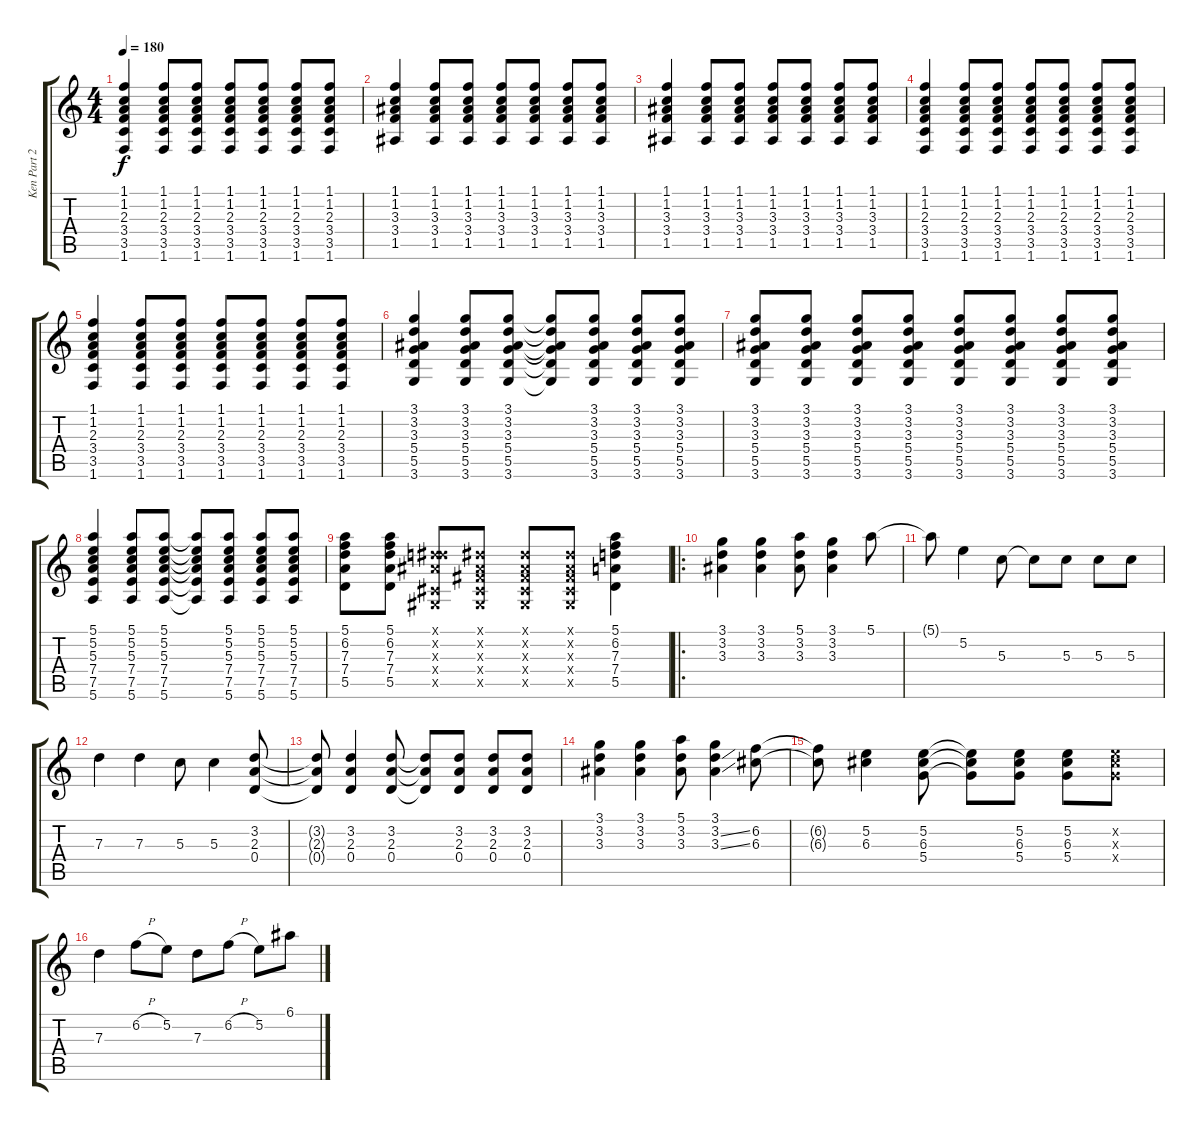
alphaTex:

\track ("Ken Part 2" "Ken Part 2") {instrument electricguitarclean}
\staff {score tabs}
\tuning (E4 B3 G3 D3 A2 E2) {hide}
\ts (4 4)
\tempo 180
\clef g2
\ks c
(1.1 1.2 2.3 3.4 3.5 1.6).4{dy f} (1.1 1.2 2.3 3.4 3.5 1.6).8 (1.1 1.2 2.3 3.4 3.5 1.6).8 (1.1 1.2 2.3 3.4 3.5 1.6).8 (1.1 1.2 2.3 3.4 3.5 1.6).8 (1.1 1.2 2.3 3.4 3.5 1.6).8 (1.1 1.2 2.3 3.4 3.5 1.6).8 |
(1.1 1.2 3.3 3.4 1.5).4 (1.1 1.2 3.3 3.4 1.5).8 (1.1 1.2 3.3 3.4 1.5).8 (1.1 1.2 3.3 3.4 1.5).8 (1.1 1.2 3.3 3.4 1.5).8 (1.1 1.2 3.3 3.4 1.5).8 (1.1 1.2 3.3 3.4 1.5).8 |
(1.1 1.2 3.3 3.4 1.5).4 (1.1 1.2 3.3 3.4 1.5).8 (1.1 1.2 3.3 3.4 1.5).8 (1.1 1.2 3.3 3.4 1.5).8 (1.1 1.2 3.3 3.4 1.5).8 (1.1 1.2 3.3 3.4 1.5).8 (1.1 1.2 3.3 3.4 1.5).8 |
(1.1 1.2 2.3 3.4 3.5 1.6).4 (1.1 1.2 2.3 3.4 3.5 1.6).8 (1.1 1.2 2.3 3.4 3.5 1.6).8 (1.1 1.2 2.3 3.4 3.5 1.6).8 (1.1 1.2 2.3 3.4 3.5 1.6).8 (1.1 1.2 2.3 3.4 3.5 1.6).8 (1.1 1.2 2.3 3.4 3.5 1.6).8 |
(1.1 1.2 2.3 3.4 3.5 1.6).4 (1.1 1.2 2.3 3.4 3.5 1.6).8 (1.1 1.2 2.3 3.4 3.5 1.6).8 (1.1 1.2 2.3 3.4 3.5 1.6).8 (1.1 1.2 2.3 3.4 3.5 1.6).8 (1.1 1.2 2.3 3.4 3.5 1.6).8 (1.1 1.2 2.3 3.4 3.5 1.6).8 |
(3.1 3.2 3.3 5.4 5.5 3.6).4 (3.1 3.2 3.3 5.4 5.5 3.6).8 (3.1 3.2 3.3 5.4 5.5 3.6).8 (3.1{t} 3.2{t} 3.3{t} 5.4{t} 5.5{t} 3.6{t}).8 (3.1 3.2 3.3 5.4 5.5 3.6).8 (3.1 3.2 3.3 5.4 5.5 3.6).8 (3.1 3.2 3.3 5.4 5.5 3.6).8 |
(3.1 3.2 3.3 5.4 5.5 3.6).8 (3.1 3.2 3.3 5.4 5.5 3.6).8 (3.1 3.2 3.3 5.4 5.5 3.6).8 (3.1 3.2 3.3 5.4 5.5 3.6).8 (3.1 3.2 3.3 5.4 5.5 3.6).8 (3.1 3.2 3.3 5.4 5.5 3.6).8 (3.1 3.2 3.3 5.4 5.5 3.6).8 (3.1 3.2 3.3 5.4 5.5 3.6).8 |
(5.1 5.2 5.3 7.4 7.5 5.6).4 (5.1 5.2 5.3 7.4 7.5 5.6).8 (5.1 5.2 5.3 7.4 7.5 5.6).8 (5.1{t} 5.2{t} 5.3{t} 7.4{t} 7.5{t} 5.6{t}).8 (5.1 5.2 5.3 7.4 7.5 5.6).8 (5.1 5.2 5.3 7.4 7.5 5.6).8 (5.1 5.2 5.3 7.4 7.5 5.6).8 |
(5.1 6.2 7.3 7.4 5.5).8 (5.1 6.2 7.3 7.4 5.5).8 (-1.1{x} -1.2{x} 7.3{x} -1.4{x} -1.5{x}).8 (-1.1{x} -1.2{x} -1.3{x} -1.4{x} -1.5{x}).8 (-1.1{x} -1.2{x} -1.3{x} -1.4{x} -1.5{x}).8 (-1.1{x} -1.2{x} -1.3{x} -1.4{x} -1.5{x}).8 (5.1 6.2 7.3 7.4 5.5).4 |
\ro
(3.1 3.2 3.3).4 (3.1 3.2 3.3).4 (5.1 3.2 3.3).8 (3.1 3.2 3.3).4 5.1.8 |
5.1{t}.8 5.2.4 5.3.8 5.3{t}.8 5.3.8 5.3.8 5.3.8 |
7.3.4 7.3.4 5.3.8 5.3.4 (3.2 2.3 0.4).8 |
(3.2{t} 2.3{t} 0.4{t}).8 (3.2 2.3 0.4).4 (3.2 2.3 0.4).8 (3.2{t} 2.3{t} 0.4{t}).8 (3.2 2.3 0.4).8 (3.2 2.3 0.4).8 (3.2 2.3 0.4).8 |
(3.1 3.2 3.3).4 (3.1 3.2 3.3).4 (5.1 3.2 3.3).8 (3.1 3.2{ss} 3.3{ss}).4 (6.2 6.3).8 |
(6.2{t} 6.3{t}).8 (5.2 6.3).4 (5.2 6.3 5.4).8 (5.2{t} 6.3{t} 5.4{t}).8 (5.2 6.3 5.4).8 (5.2 6.3 5.4).8 (5.2{x} 6.3{x} 5.4{x}).8 |
7.3.4 6.2{h}.8 5.2.8 7.3.8 6.2{h}.8 5.2.8 6.1.8
